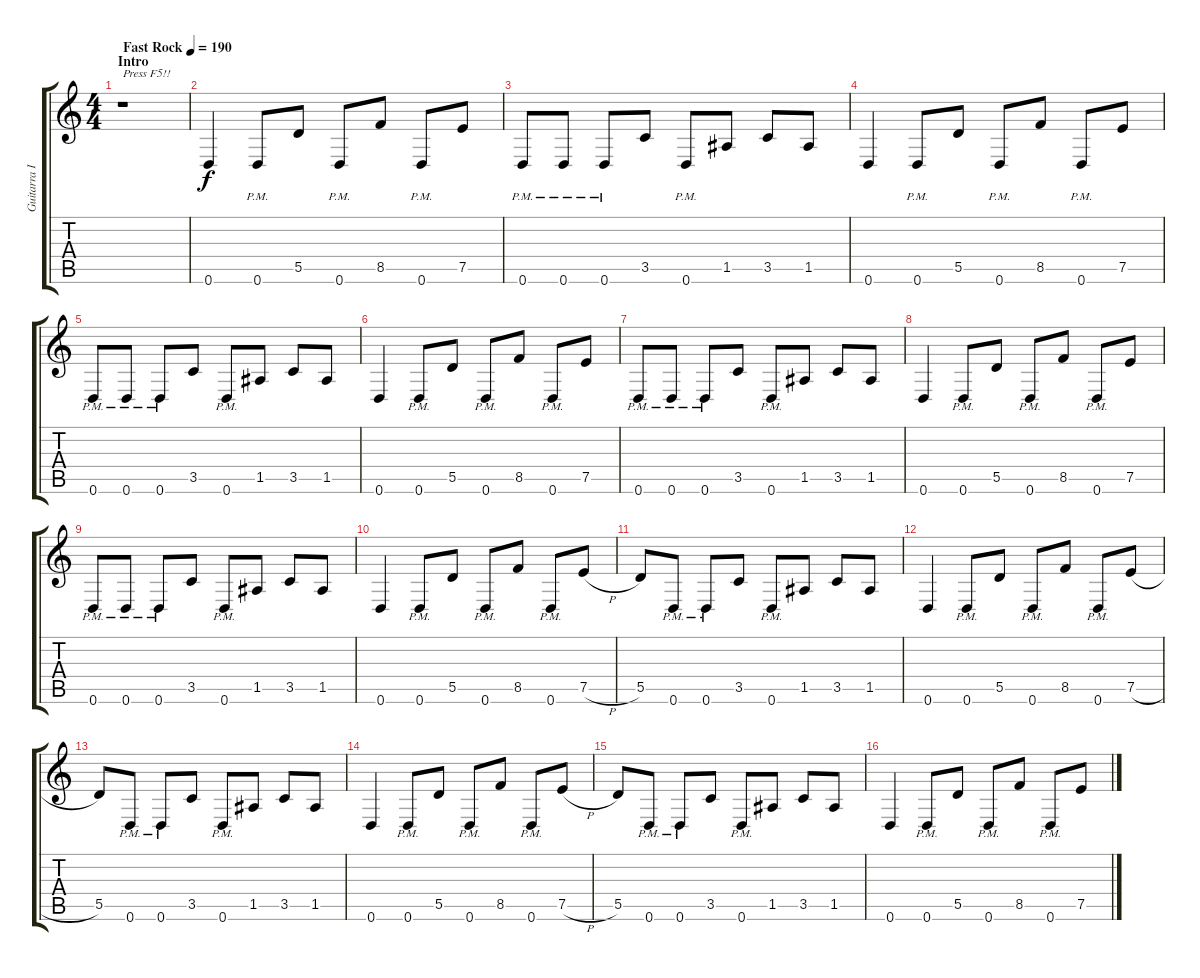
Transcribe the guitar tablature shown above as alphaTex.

\track ("Guitarra II" "Guitarra I") {instrument distortionguitar}
\staff {score tabs}
\tuning (E4 B3 G3 D3 A2 D2) {hide}
\ts (4 4)
\section ("" "Intro")
\tempo (190 "Fast Rock")
\clef g2
\ks c
r.1{txt "Press F5!!" dy f instrument distortionguitar} |
0.6.4 0.6{pm}.8 5.5.8 0.6{pm}.8 8.5.8 0.6{pm}.8 7.5.8 |
0.6{pm}.8 0.6{pm}.8 0.6{pm}.8 3.5.8 0.6{pm}.8 1.5.8 3.5.8 1.5.8 |
0.6.4 0.6{pm}.8 5.5.8 0.6{pm}.8 8.5.8 0.6{pm}.8 7.5.8 |
0.6{pm}.8 0.6{pm}.8 0.6{pm}.8 3.5.8 0.6{pm}.8 1.5.8 3.5.8 1.5.8 |
0.6.4 0.6{pm}.8 5.5.8 0.6{pm}.8 8.5.8 0.6{pm}.8 7.5.8 |
0.6{pm}.8 0.6{pm}.8 0.6{pm}.8 3.5.8 0.6{pm}.8 1.5.8 3.5.8 1.5.8 |
0.6.4 0.6{pm}.8 5.5.8 0.6{pm}.8 8.5.8 0.6{pm}.8 7.5.8 |
0.6{pm}.8 0.6{pm}.8 0.6{pm}.8 3.5.8 0.6{pm}.8 1.5.8 3.5.8 1.5.8 |
0.6.4 0.6{pm}.8 5.5.8 0.6{pm}.8 8.5.8 0.6{pm}.8 7.5{h}.8 |
5.5.8 0.6{pm}.8 0.6{pm}.8 3.5.8 0.6{pm}.8 1.5.8 3.5.8 1.5.8 |
0.6.4 0.6{pm}.8 5.5.8 0.6{pm}.8 8.5.8 0.6{pm}.8 7.5{h}.8 |
5.5.8 0.6{pm}.8 0.6{pm}.8 3.5.8 0.6{pm}.8 1.5.8 3.5.8 1.5.8 |
0.6.4 0.6{pm}.8 5.5.8 0.6{pm}.8 8.5.8 0.6{pm}.8 7.5{h}.8 |
5.5.8 0.6{pm}.8 0.6{pm}.8 3.5.8 0.6{pm}.8 1.5.8 3.5.8 1.5.8 |
0.6.4 0.6{pm}.8 5.5.8 0.6{pm}.8 8.5.8 0.6{pm}.8 7.5{h}.8
